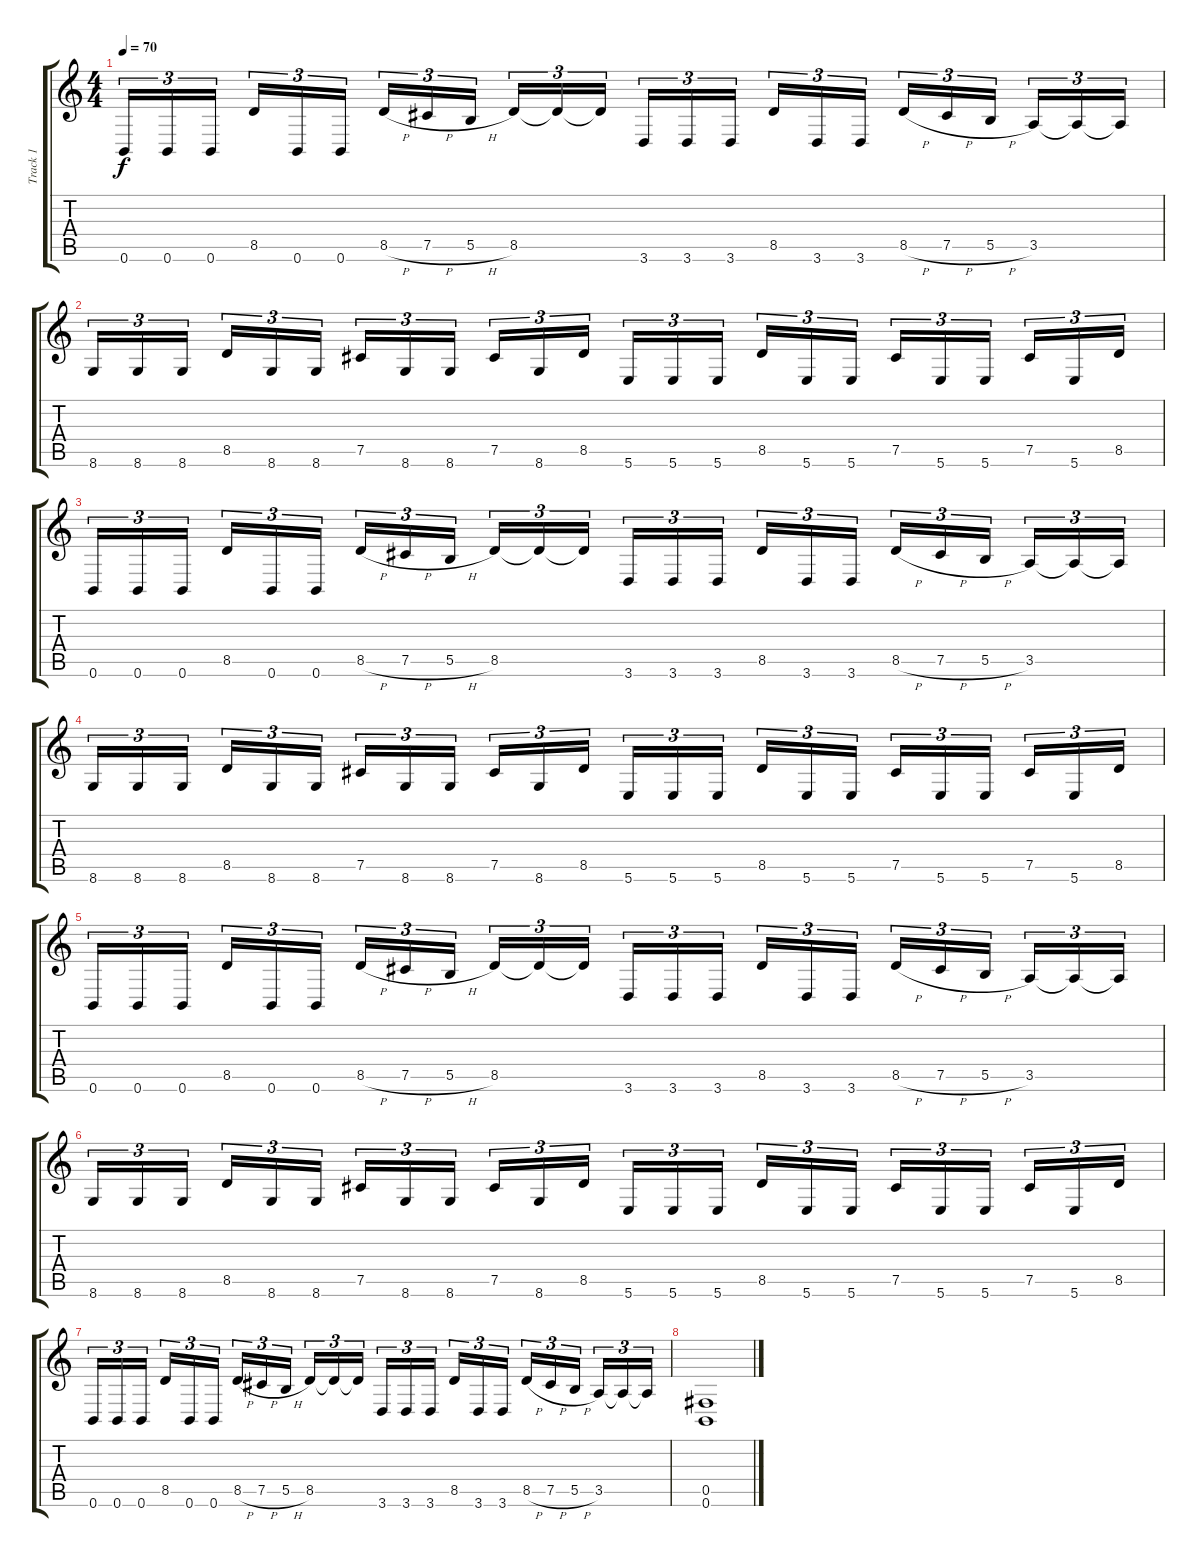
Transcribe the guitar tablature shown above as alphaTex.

\track ("Track 1" "Track 1") {instrument distortionguitar}
\staff {score tabs}
\tuning (Db4 Ab3 E3 B2 Gb2 B1) {hide}
\ts (4 4)
\tempo 70
\clef g2
\ks c
0.6.16{tu (3 2) dy f} 0.6.16{tu (3 2)} 0.6.16{tu (3 2) beam splitsecondary} 8.5.16{tu (3 2)} 0.6.16{tu (3 2)} 0.6.16{tu (3 2)} 8.5{h}.16{tu (3 2)} 7.5{h}.16{tu (3 2)} 5.5{h}.16{tu (3 2) beam splitsecondary} 8.5.16{tu (3 2)} 8.5{t}.16{tu (3 2)} 8.5{t}.16{tu (3 2)} 3.6.16{tu (3 2)} 3.6.16{tu (3 2)} 3.6.16{tu (3 2) beam splitsecondary} 8.5.16{tu (3 2)} 3.6.16{tu (3 2)} 3.6.16{tu (3 2)} 8.5{h}.16{tu (3 2)} 7.5{h}.16{tu (3 2)} 5.5{h}.16{tu (3 2) beam splitsecondary} 3.5.16{tu (3 2)} 3.5{t}.16{tu (3 2)} 3.5{t}.16{tu (3 2)} |
8.6.16{tu (3 2)} 8.6.16{tu (3 2)} 8.6.16{tu (3 2) beam splitsecondary} 8.5.16{tu (3 2)} 8.6.16{tu (3 2)} 8.6.16{tu (3 2)} 7.5.16{tu (3 2)} 8.6.16{tu (3 2)} 8.6.16{tu (3 2) beam splitsecondary} 7.5.16{tu (3 2)} 8.6.16{tu (3 2)} 8.5.16{tu (3 2)} 5.6.16{tu (3 2)} 5.6.16{tu (3 2)} 5.6.16{tu (3 2) beam splitsecondary} 8.5.16{tu (3 2)} 5.6.16{tu (3 2)} 5.6.16{tu (3 2)} 7.5.16{tu (3 2)} 5.6.16{tu (3 2)} 5.6.16{tu (3 2) beam splitsecondary} 7.5.16{tu (3 2)} 5.6.16{tu (3 2)} 8.5.16{tu (3 2)} |
0.6.16{tu (3 2)} 0.6.16{tu (3 2)} 0.6.16{tu (3 2) beam splitsecondary} 8.5.16{tu (3 2)} 0.6.16{tu (3 2)} 0.6.16{tu (3 2)} 8.5{h}.16{tu (3 2)} 7.5{h}.16{tu (3 2)} 5.5{h}.16{tu (3 2) beam splitsecondary} 8.5.16{tu (3 2)} 8.5{t}.16{tu (3 2)} 8.5{t}.16{tu (3 2)} 3.6.16{tu (3 2)} 3.6.16{tu (3 2)} 3.6.16{tu (3 2) beam splitsecondary} 8.5.16{tu (3 2)} 3.6.16{tu (3 2)} 3.6.16{tu (3 2)} 8.5{h}.16{tu (3 2)} 7.5{h}.16{tu (3 2)} 5.5{h}.16{tu (3 2) beam splitsecondary} 3.5.16{tu (3 2)} 3.5{t}.16{tu (3 2)} 3.5{t}.16{tu (3 2)} |
8.6.16{tu (3 2)} 8.6.16{tu (3 2)} 8.6.16{tu (3 2) beam splitsecondary} 8.5.16{tu (3 2)} 8.6.16{tu (3 2)} 8.6.16{tu (3 2)} 7.5.16{tu (3 2)} 8.6.16{tu (3 2)} 8.6.16{tu (3 2) beam splitsecondary} 7.5.16{tu (3 2)} 8.6.16{tu (3 2)} 8.5.16{tu (3 2)} 5.6.16{tu (3 2)} 5.6.16{tu (3 2)} 5.6.16{tu (3 2) beam splitsecondary} 8.5.16{tu (3 2)} 5.6.16{tu (3 2)} 5.6.16{tu (3 2)} 7.5.16{tu (3 2)} 5.6.16{tu (3 2)} 5.6.16{tu (3 2) beam splitsecondary} 7.5.16{tu (3 2)} 5.6.16{tu (3 2)} 8.5.16{tu (3 2)} |
0.6.16{tu (3 2)} 0.6.16{tu (3 2)} 0.6.16{tu (3 2) beam splitsecondary} 8.5.16{tu (3 2)} 0.6.16{tu (3 2)} 0.6.16{tu (3 2)} 8.5{h}.16{tu (3 2)} 7.5{h}.16{tu (3 2)} 5.5{h}.16{tu (3 2) beam splitsecondary} 8.5.16{tu (3 2)} 8.5{t}.16{tu (3 2)} 8.5{t}.16{tu (3 2)} 3.6.16{tu (3 2)} 3.6.16{tu (3 2)} 3.6.16{tu (3 2) beam splitsecondary} 8.5.16{tu (3 2)} 3.6.16{tu (3 2)} 3.6.16{tu (3 2)} 8.5{h}.16{tu (3 2)} 7.5{h}.16{tu (3 2)} 5.5{h}.16{tu (3 2) beam splitsecondary} 3.5.16{tu (3 2)} 3.5{t}.16{tu (3 2)} 3.5{t}.16{tu (3 2)} |
8.6.16{tu (3 2)} 8.6.16{tu (3 2)} 8.6.16{tu (3 2) beam splitsecondary} 8.5.16{tu (3 2)} 8.6.16{tu (3 2)} 8.6.16{tu (3 2)} 7.5.16{tu (3 2)} 8.6.16{tu (3 2)} 8.6.16{tu (3 2) beam splitsecondary} 7.5.16{tu (3 2)} 8.6.16{tu (3 2)} 8.5.16{tu (3 2)} 5.6.16{tu (3 2)} 5.6.16{tu (3 2)} 5.6.16{tu (3 2) beam splitsecondary} 8.5.16{tu (3 2)} 5.6.16{tu (3 2)} 5.6.16{tu (3 2)} 7.5.16{tu (3 2)} 5.6.16{tu (3 2)} 5.6.16{tu (3 2) beam splitsecondary} 7.5.16{tu (3 2)} 5.6.16{tu (3 2)} 8.5.16{tu (3 2)} |
0.6.16{tu (3 2)} 0.6.16{tu (3 2)} 0.6.16{tu (3 2) beam splitsecondary} 8.5.16{tu (3 2)} 0.6.16{tu (3 2)} 0.6.16{tu (3 2)} 8.5{h}.16{tu (3 2)} 7.5{h}.16{tu (3 2)} 5.5{h}.16{tu (3 2) beam splitsecondary} 8.5.16{tu (3 2)} 8.5{t}.16{tu (3 2)} 8.5{t}.16{tu (3 2)} 3.6.16{tu (3 2)} 3.6.16{tu (3 2)} 3.6.16{tu (3 2) beam splitsecondary} 8.5.16{tu (3 2)} 3.6.16{tu (3 2)} 3.6.16{tu (3 2)} 8.5{h}.16{tu (3 2)} 7.5{h}.16{tu (3 2)} 5.5{h}.16{tu (3 2) beam splitsecondary} 3.5.16{tu (3 2)} 3.5{t}.16{tu (3 2)} 3.5{t}.16{tu (3 2)} |
(0.5 0.6).1
